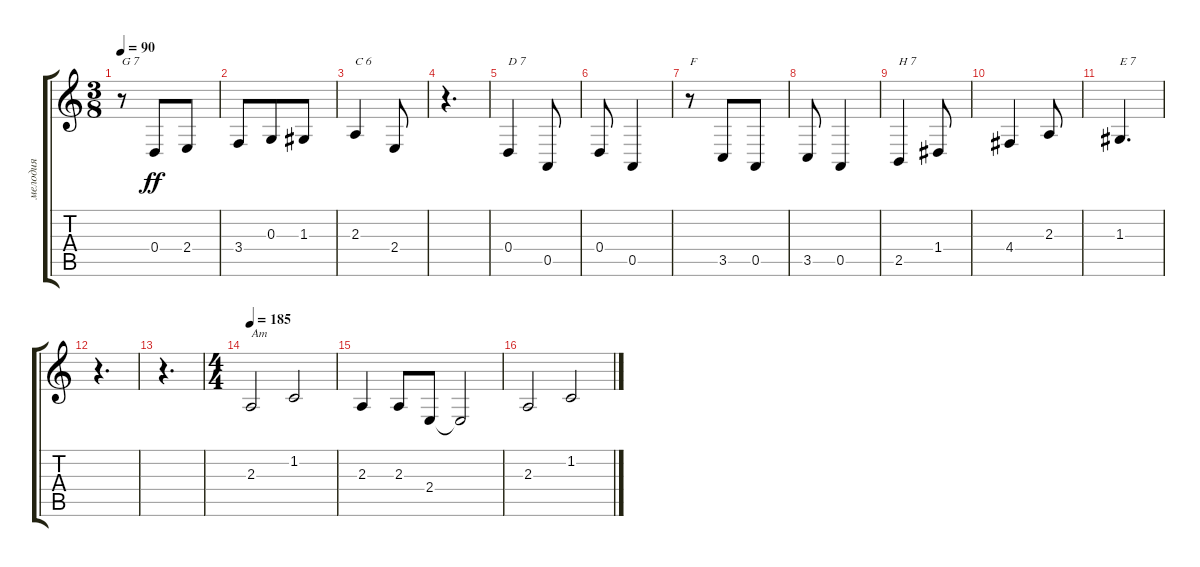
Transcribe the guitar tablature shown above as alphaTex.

\track ("мелодия" "мелодия") {instrument accordion}
\staff {score tabs}
\tuning (E4 B3 G3 D3 A2 E2) {hide}
\ts (3 8)
\tempo 90
\clef g2
\ks aminor
r.8{txt "G 7" dy ff} 0.4.8{beam merge} 2.4.8 |
3.4.8 0.3.8 1.3.8 |
2.3.4{txt "C 6"} 2.4.8 |
r.4{d} |
0.4.4{txt "D 7"} 0.5.8 |
0.4.8 0.5.4 |
r.8{txt "F"} 3.5.8{beam merge} 0.5.8 |
3.5.8 0.5.4 |
2.5.4{txt "H 7"} 1.4.8 |
4.4.4 2.3.8 |
1.3.4{d txt "E 7"} |
r.4{d} |
r.4{d} |
\ts (4 4)
\tempo 185
2.3.2{txt "Am"} 1.2.2 |
2.3.4 2.3.8 2.4.8 2.4{t}.2 |
2.3.2 1.2.2
